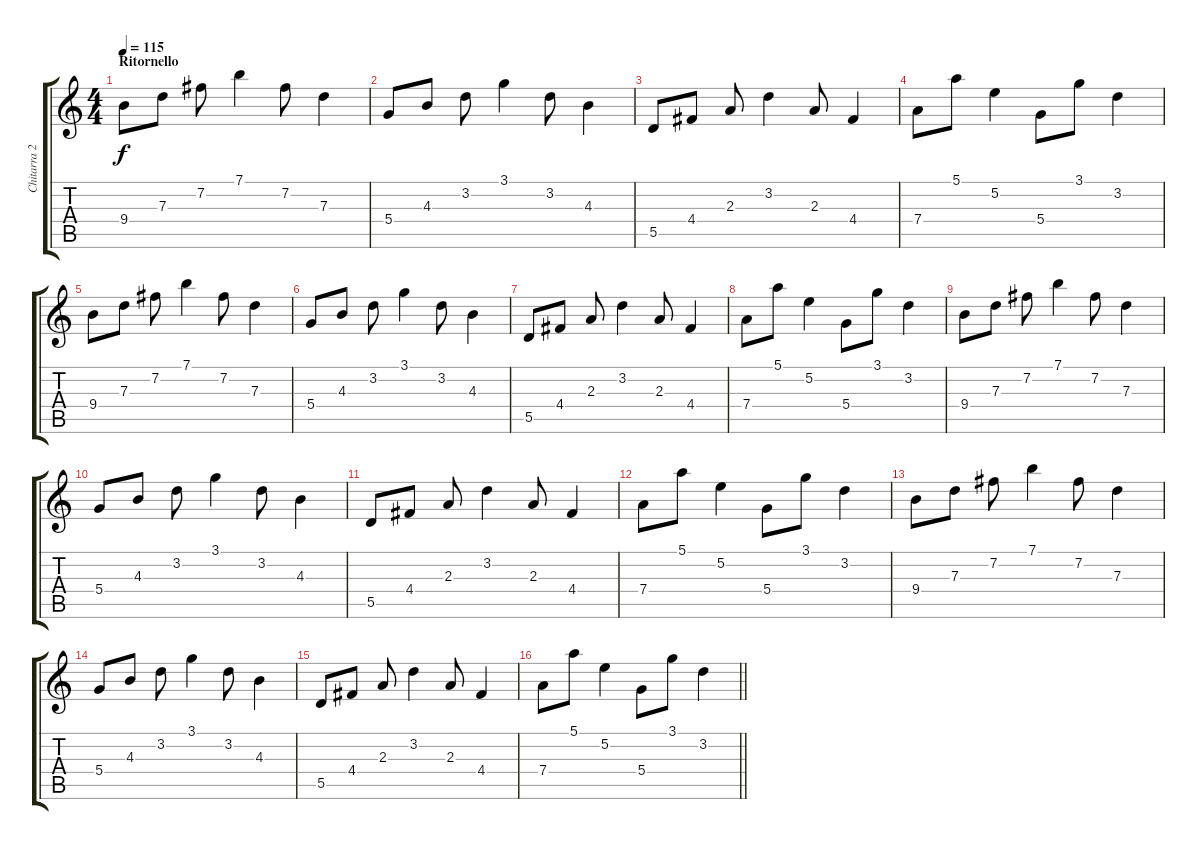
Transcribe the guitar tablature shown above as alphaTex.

\track ("Chitarra 2" "Chitarra 2") {instrument electricguitarmuted bank 255}
\staff {score tabs}
\tuning (E4 B3 G3 D3 A2 E2) {hide}
\ts (4 4)
\section ("" "Ritornello")
\tempo 115
\clef g2
\ks c
9.4.8{dy f} 7.3.8 7.2.8 7.1.4 7.2.8 7.3.4 |
5.4.8 4.3.8 3.2.8 3.1.4 3.2.8 4.3.4 |
5.5.8 4.4.8 2.3.8 3.2.4 2.3.8 4.4.4 |
7.4.8 5.1.8 5.2.4 5.4.8 3.1.8 3.2.4 |
9.4.8 7.3.8 7.2.8 7.1.4 7.2.8 7.3.4 |
5.4.8 4.3.8 3.2.8 3.1.4 3.2.8 4.3.4 |
5.5.8 4.4.8 2.3.8 3.2.4 2.3.8 4.4.4 |
7.4.8 5.1.8 5.2.4 5.4.8 3.1.8 3.2.4 |
9.4.8 7.3.8 7.2.8 7.1.4 7.2.8 7.3.4 |
5.4.8 4.3.8 3.2.8 3.1.4 3.2.8 4.3.4 |
5.5.8 4.4.8 2.3.8 3.2.4 2.3.8 4.4.4 |
7.4.8 5.1.8 5.2.4 5.4.8 3.1.8 3.2.4 |
9.4.8 7.3.8 7.2.8 7.1.4 7.2.8 7.3.4 |
5.4.8 4.3.8 3.2.8 3.1.4 3.2.8 4.3.4 |
5.5.8 4.4.8 2.3.8 3.2.4 2.3.8 4.4.4 |
\barLineRight lightlight
7.4.8 5.1.8 5.2.4 5.4.8 3.1.8 3.2.4
